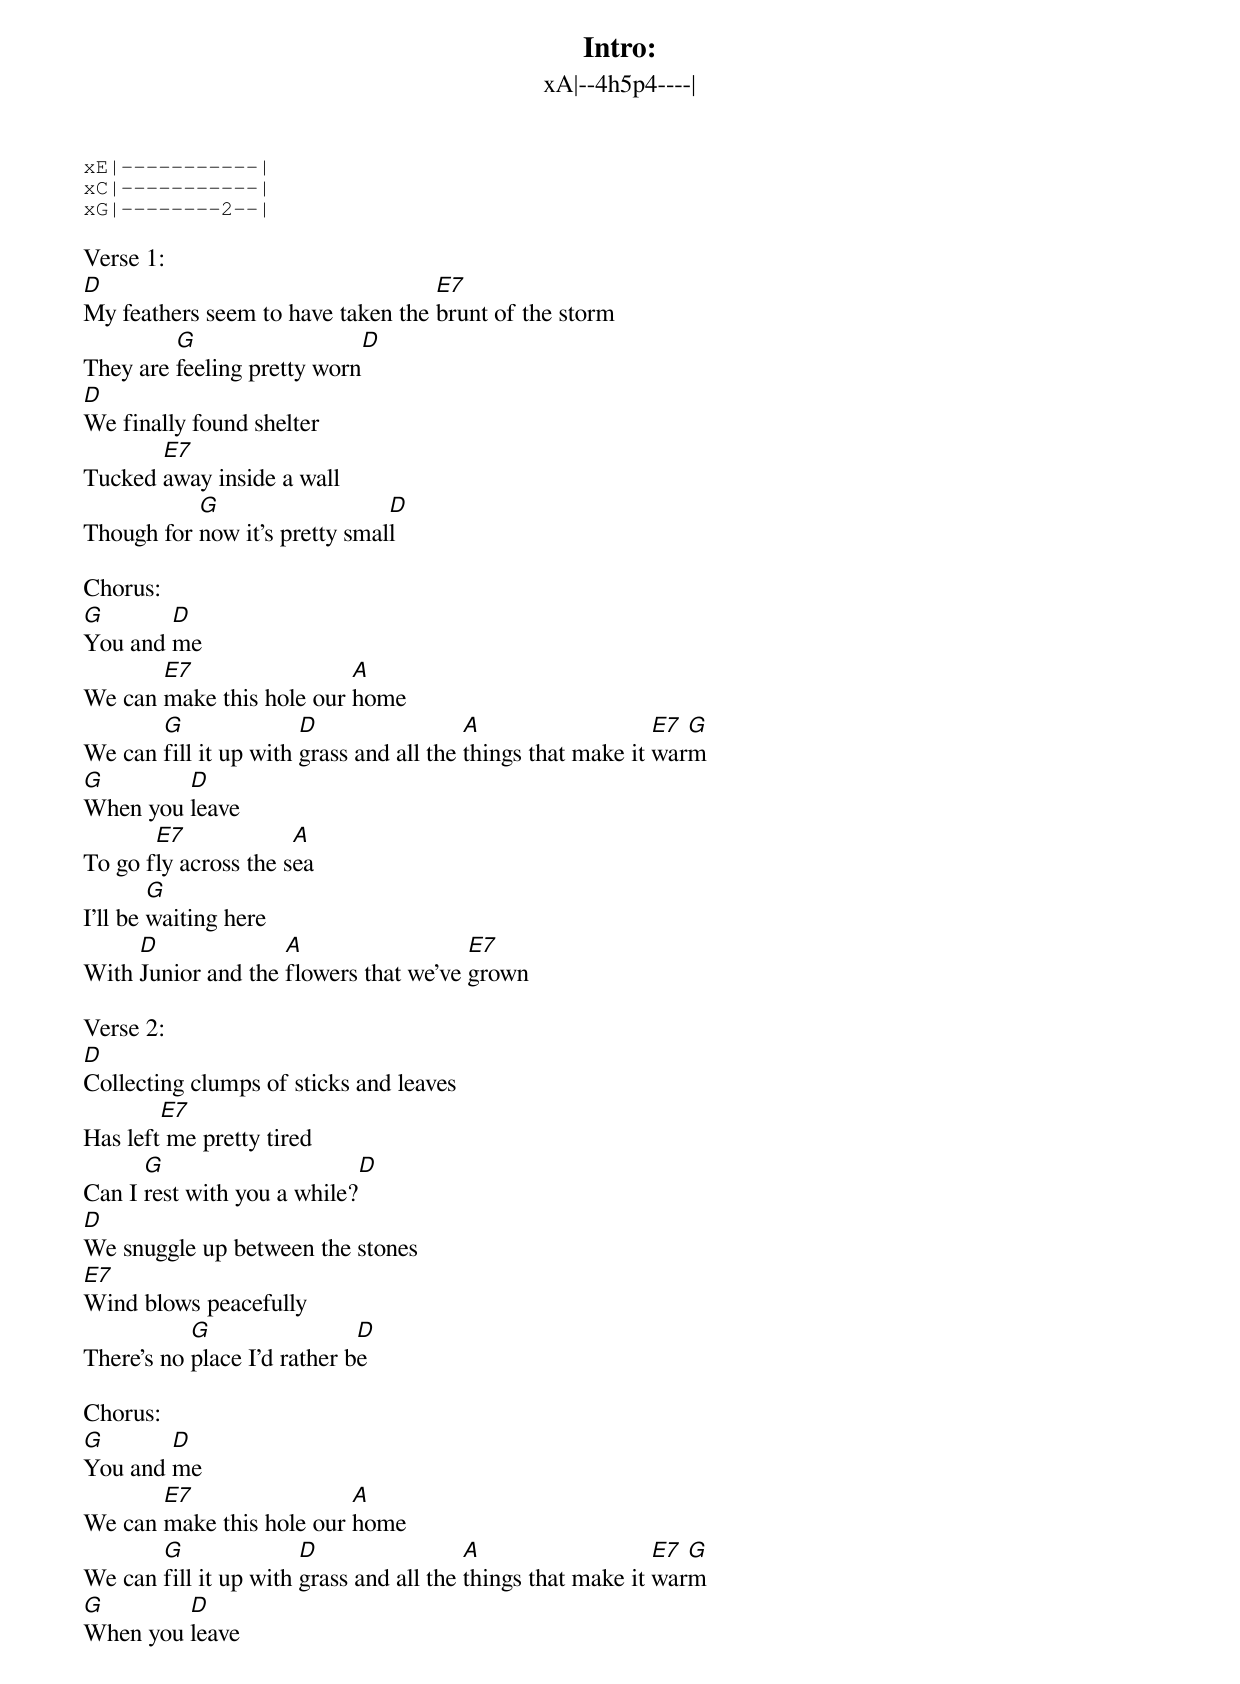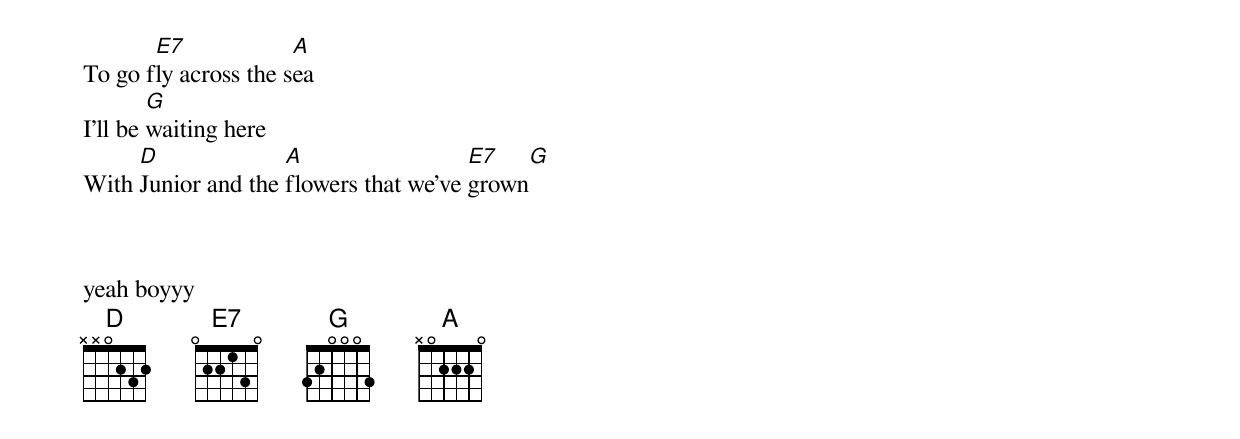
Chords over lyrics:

Intro:
xA|--4h5p4----|
xE|-----------|
xC|-----------|
xG|--------2--|

Verse 1:
D                                  E7
My feathers seem to have taken the brunt of the storm
         G                  D
They are feeling pretty worn
D
We finally found shelter
       E7
Tucked away inside a wall
           G                   D
Though for now it's pretty small

Chorus:
G       D
You and me
       E7                 A
We can make this hole our home
       G               D                 A                   E7 G
We can fill it up with grass and all the things that make it warm
G        D
When you leave
       E7             A
To go fly across the sea
        G
I’ll be waiting here
     D              A                  E7
With Junior and the flowers that we’ve grown

Verse 2:
D
Collecting clumps of sticks and leaves
        E7
Has left me pretty tired
      G                      D
Can I rest with you a while?
D
We snuggle up between the stones
E7
Wind blows peacefully
           G                 D
There’s no place I’d rather be

Chorus:
G       D
You and me
       E7                 A
We can make this hole our home
       G               D                 A                   E7 G
We can fill it up with grass and all the things that make it warm
G        D
When you leave
       E7             A
To go fly across the sea
        G
I’ll be waiting here
     D              A                  E7         G
With Junior and the flowers that we’ve grown



yeah boyyy
